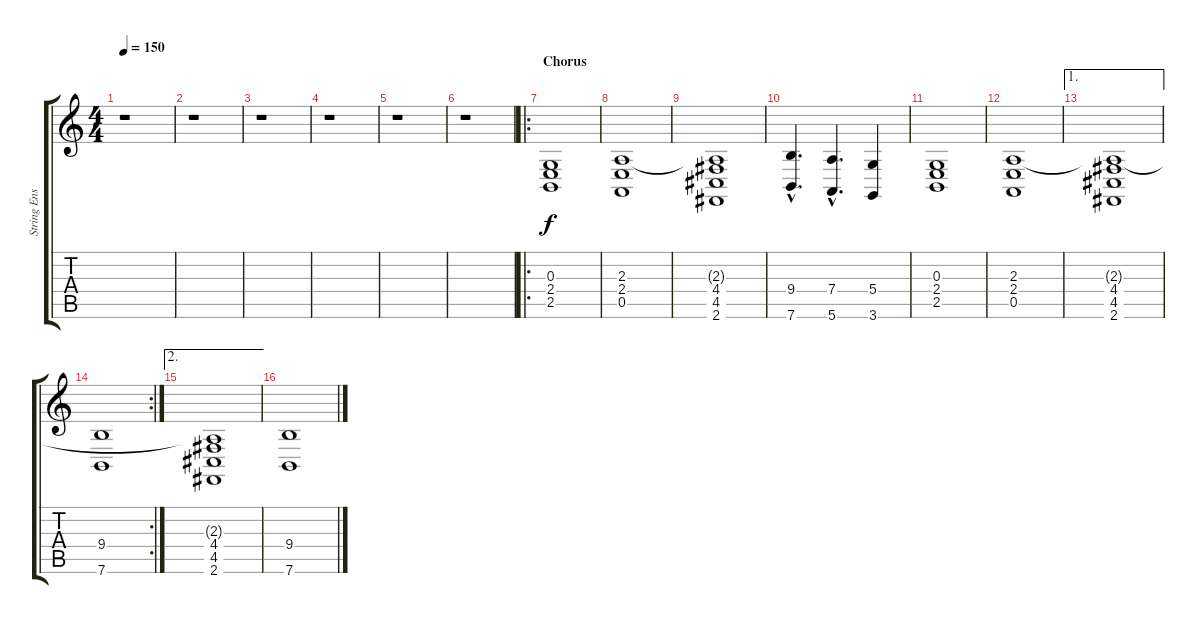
\track ("String Ensemble IV" "String Ens") {instrument stringensemble2}
\staff {score tabs}
\tuning (E4 B3 G3 D3 A2 E2) {hide}
\ts (4 4)
\tempo 150
\clef g2
\ks c
r.1{dy f} |
r.1 |
r.1 |
r.1 |
r.1 |
r.1 |
\ro
\section ("" "Chorus")
(0.3 2.4 2.5).1 |
(2.3 2.4 0.5).1 |
(2.3{t} 4.4 4.5 2.6).1 |
(9.4{hac} 7.6{hac}).4{d} (7.4{hac} 5.6{hac}).4{d} (5.4 3.6).4 |
(0.3 2.4 2.5).1 |
(2.3 2.4 0.5).1 |
\ae 1
(2.3{t} 4.4 4.5 2.6).1 |
\rc 2
(9.4 7.6).1 |
\ae 2
(2.3{t} 4.4 4.5 2.6).1 |
(9.4 7.6).1
